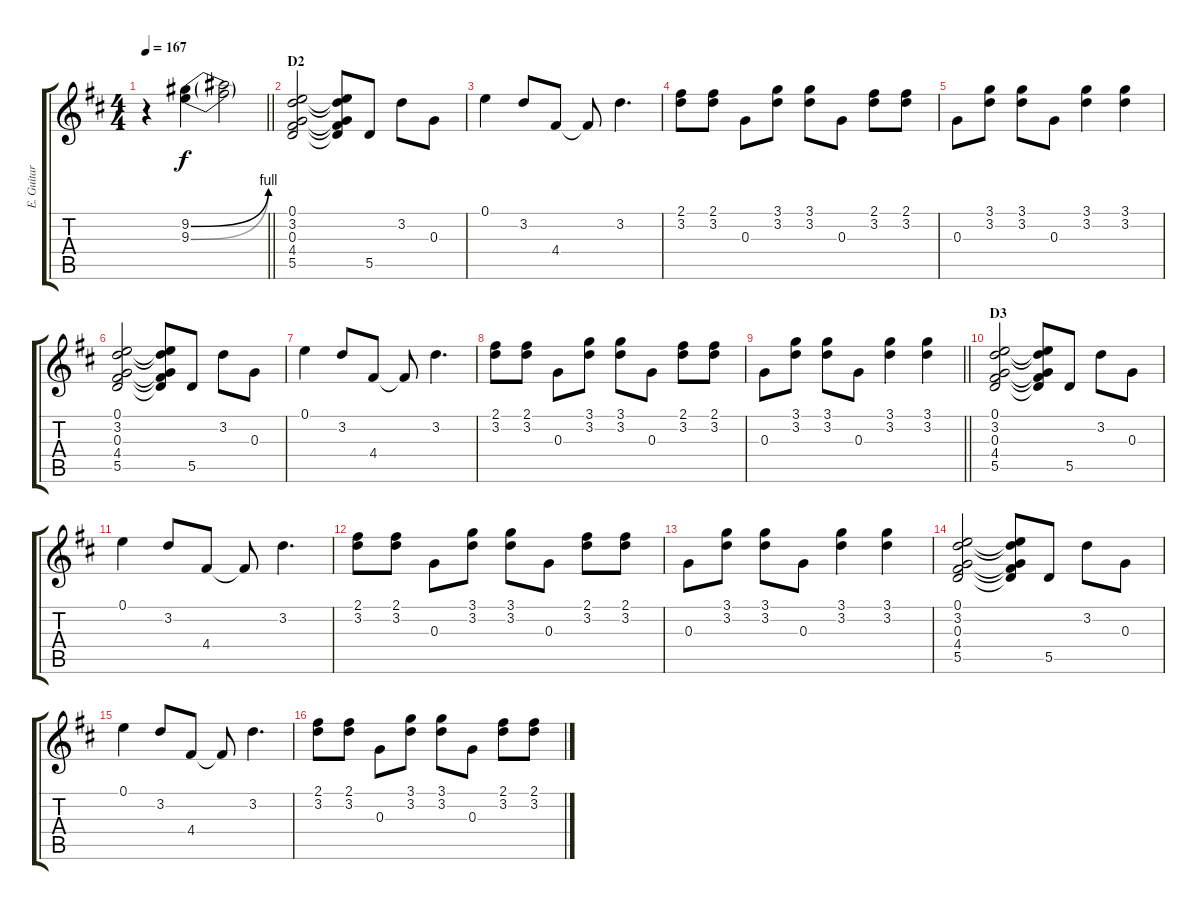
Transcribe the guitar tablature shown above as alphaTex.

\track ("E. Guitar" "E. Guitar") {instrument overdrivenguitar}
\staff {score tabs}
\tuning (E4 B3 G3 D3 A2 E2) {hide}
\ts (4 4)
\tempo 167
\clef g2
\barLineRight lightlight
\ks d
r.4{dy f} (9.2{be (bend 0 0 60 4)} 9.3{be (bend 0 0 60 4)}).4 (9.2{t} 9.3{t}).2 |
\section ("" "D2")
(0.1 3.2 0.3 4.4 5.5).2 (0.1{t} 3.2{t} 0.3{t} 4.4{t} 5.5{t}).8 5.5.8 3.2.8 0.3.8 |
0.1.4 3.2.8 4.4.8 4.4{t}.8 3.2.4{d} |
(2.1 3.2).8 (2.1 3.2).8 0.3.8 (3.1 3.2).8 (3.1 3.2).8 0.3.8 (2.1 3.2).8 (2.1 3.2).8 |
0.3.8 (3.1 3.2).8 (3.1 3.2).8 0.3.8 (3.1 3.2).4 (3.1 3.2).4 |
(0.1 3.2 0.3 4.4 5.5).2 (0.1{t} 3.2{t} 0.3{t} 4.4{t} 5.5{t}).8 5.5.8 3.2.8 0.3.8 |
0.1.4 3.2.8 4.4.8 4.4{t}.8 3.2.4{d} |
(2.1 3.2).8 (2.1 3.2).8 0.3.8 (3.1 3.2).8 (3.1 3.2).8 0.3.8 (2.1 3.2).8 (2.1 3.2).8 |
\barLineRight lightlight
0.3.8 (3.1 3.2).8 (3.1 3.2).8 0.3.8 (3.1 3.2).4 (3.1 3.2).4 |
\section ("" "D3")
(0.1 3.2 0.3 4.4 5.5).2 (0.1{t} 3.2{t} 0.3{t} 4.4{t} 5.5{t}).8 5.5.8 3.2.8 0.3.8 |
0.1.4 3.2.8 4.4.8 4.4{t}.8 3.2.4{d} |
(2.1 3.2).8 (2.1 3.2).8 0.3.8 (3.1 3.2).8 (3.1 3.2).8 0.3.8 (2.1 3.2).8 (2.1 3.2).8 |
0.3.8 (3.1 3.2).8 (3.1 3.2).8 0.3.8 (3.1 3.2).4 (3.1 3.2).4 |
(0.1 3.2 0.3 4.4 5.5).2 (0.1{t} 3.2{t} 0.3{t} 4.4{t} 5.5{t}).8 5.5.8 3.2.8 0.3.8 |
0.1.4 3.2.8 4.4.8 4.4{t}.8 3.2.4{d} |
(2.1 3.2).8 (2.1 3.2).8 0.3.8 (3.1 3.2).8 (3.1 3.2).8 0.3.8 (2.1 3.2).8 (2.1 3.2).8
